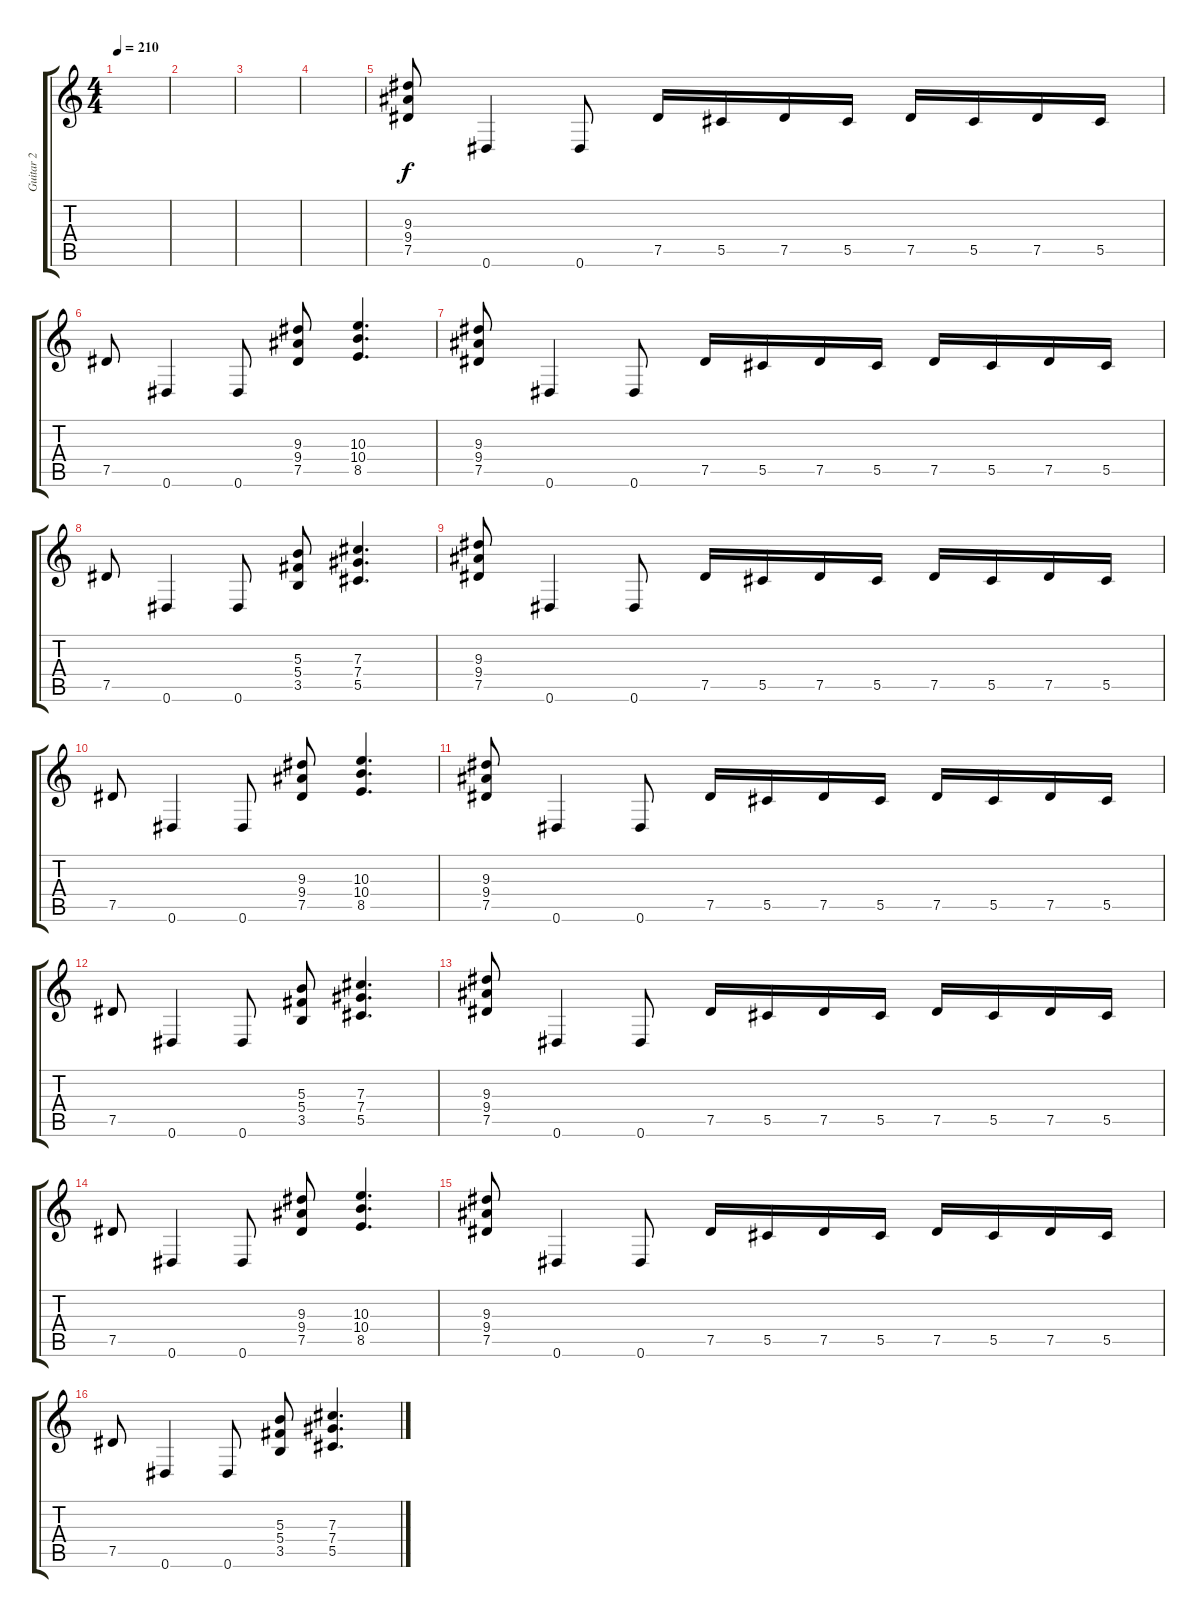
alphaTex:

\track ("Guitar 2" "Guitar 2") {instrument distortionguitar}
\staff {score tabs}
\tuning (Eb4 Bb3 Gb3 Db3 Ab2 Eb2) {hide}
\ts (4 4)
\tempo 210
\clef g2
\ks c
|
|
|
|
(9.3 9.4 7.5).8 0.6.4 0.6.8 7.5.16 5.5.16 7.5.16 5.5.16 7.5.16 5.5.16 7.5.16 5.5.16 |
7.5.8 0.6.4 0.6.8 (9.3 9.4 7.5).8 (10.3 10.4 8.5).4{d} |
(9.3 9.4 7.5).8 0.6.4 0.6.8 7.5.16 5.5.16 7.5.16 5.5.16 7.5.16 5.5.16 7.5.16 5.5.16 |
7.5.8 0.6.4 0.6.8 (5.3 5.4 3.5).8 (7.3 7.4 5.5).4{d} |
(9.3 9.4 7.5).8 0.6.4 0.6.8 7.5.16 5.5.16 7.5.16 5.5.16 7.5.16 5.5.16 7.5.16 5.5.16 |
7.5.8 0.6.4 0.6.8 (9.3 9.4 7.5).8 (10.3 10.4 8.5).4{d} |
(9.3 9.4 7.5).8 0.6.4 0.6.8 7.5.16 5.5.16 7.5.16 5.5.16 7.5.16 5.5.16 7.5.16 5.5.16 |
7.5.8 0.6.4 0.6.8 (5.3 5.4 3.5).8 (7.3 7.4 5.5).4{d} |
(9.3 9.4 7.5).8 0.6.4 0.6.8 7.5.16 5.5.16 7.5.16 5.5.16 7.5.16 5.5.16 7.5.16 5.5.16 |
7.5.8 0.6.4 0.6.8 (9.3 9.4 7.5).8 (10.3 10.4 8.5).4{d} |
(9.3 9.4 7.5).8 0.6.4 0.6.8 7.5.16 5.5.16 7.5.16 5.5.16 7.5.16 5.5.16 7.5.16 5.5.16 |
7.5.8 0.6.4 0.6.8 (5.3 5.4 3.5).8 (7.3 7.4 5.5).4{d}
